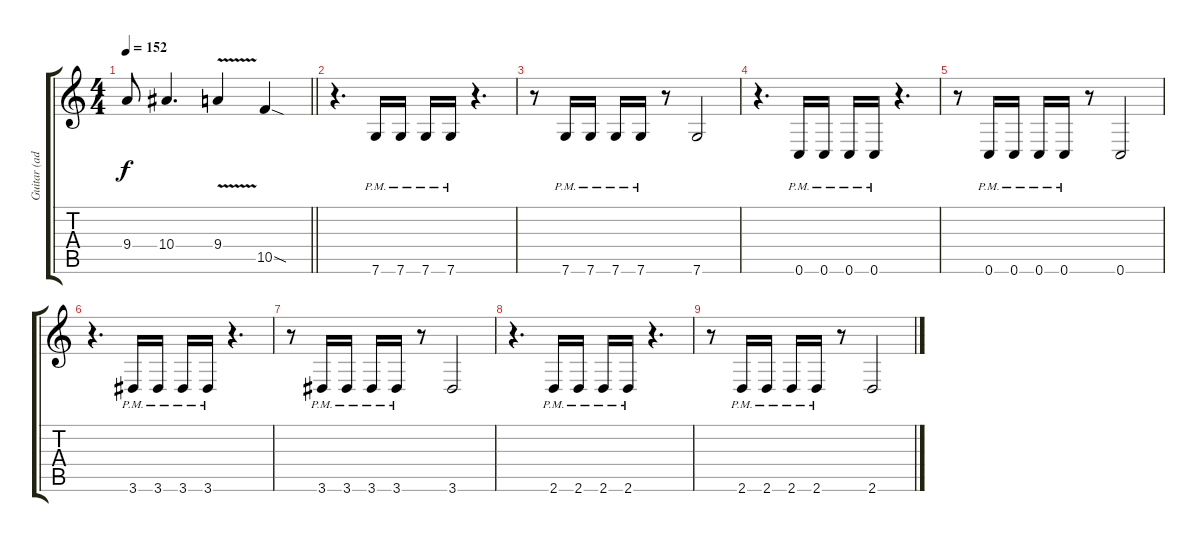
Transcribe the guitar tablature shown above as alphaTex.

\track ("Guitar (add.)" "Guitar (ad") {instrument overdrivenguitar}
\staff {score tabs}
\tuning (D4 A3 F3 C3 G2 C2) {hide}
\ts (4 4)
\tempo 152
\clef g2
\barLineRight lightlight
\ks c
9.4{t}.8{dy f} 10.4.4{d} 9.4{v}.4 10.5{sod}.4 |
\section ("" " ")
r.4{d} 7.6{pm}.16 7.6{pm}.16 7.6{pm}.16 7.6{pm}.16 r.4{d} |
r.8 7.6{pm}.16 7.6{pm}.16 7.6{pm}.16 7.6{pm}.16 r.8 7.6.2 |
r.4{d} 0.6{pm}.16 0.6{pm}.16 0.6{pm}.16 0.6{pm}.16 r.4{d} |
r.8 0.6{pm}.16 0.6{pm}.16 0.6{pm}.16 0.6{pm}.16 r.8 0.6.2 |
r.4{d} 3.6{pm}.16 3.6{pm}.16 3.6{pm}.16 3.6{pm}.16 r.4{d} |
r.8 3.6{pm}.16 3.6{pm}.16 3.6{pm}.16 3.6{pm}.16 r.8 3.6.2 |
r.4{d} 2.6{pm}.16 2.6{pm}.16 2.6{pm}.16 2.6{pm}.16 r.4{d} |
r.8 2.6{pm}.16 2.6{pm}.16 2.6{pm}.16 2.6{pm}.16 r.8 2.6.2
